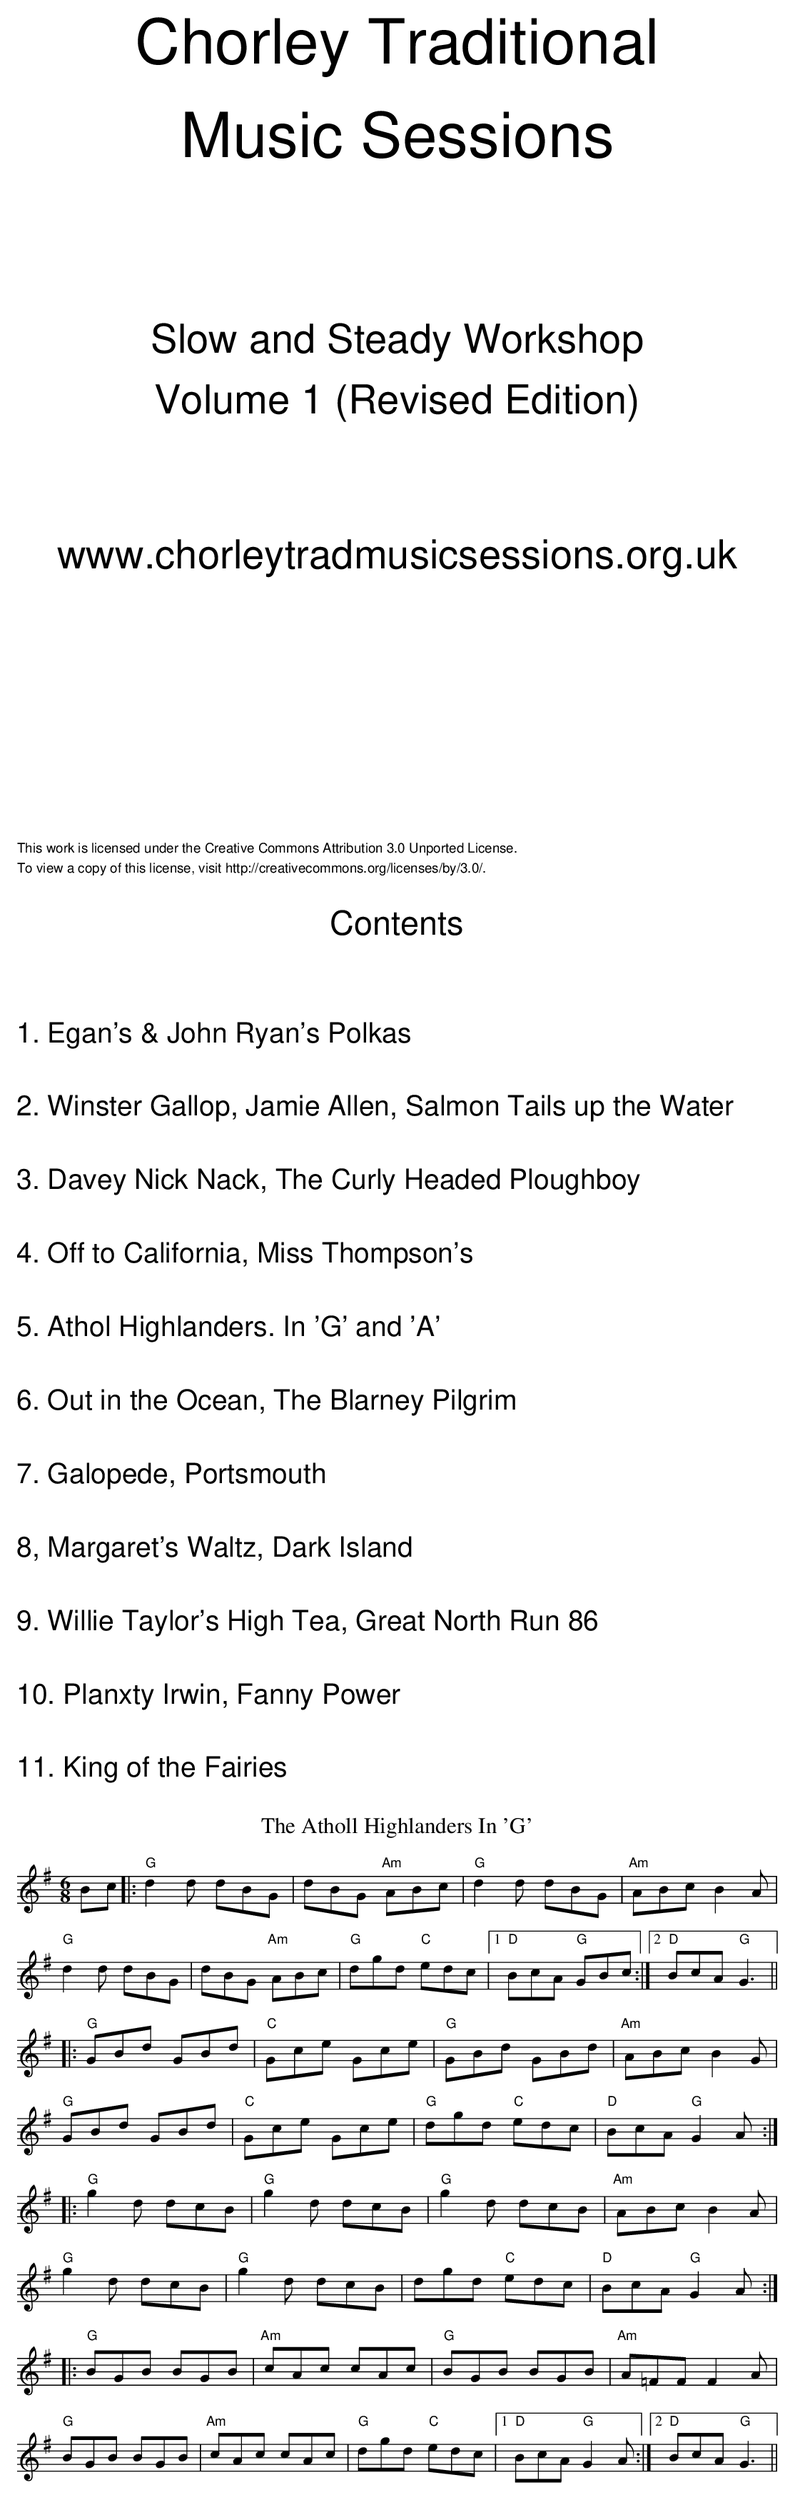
X:1
T:The Atholl Highlanders In 'G'
M:6/8
L:1/8
K:G
Bc |:"G"d2d dBG|dBG "Am"ABc|"G"d2d dBG|"Am"ABc B2A|
"G"d2d dBG|dBG "Am"ABc|"G"dgd "C"edc|[1"D"BcA "G"GBc:|[2"D"BcA "G"G3||
|:"G"GBd GBd|"C"Gce Gce|"G"GBd GBd|"Am"ABc B2G|
"G"GBd GBd|"C"Gce Gce|"G"dgd "C"edc|"D"BcA "G"G2A:|
|:"G"g2d dcB|"G"g2d dcB|"G"g2d dcB|"Am"ABc B2A|
"G"g2d dcB|"G"g2d dcB|dgd "C"edc|"D"BcA "G"G2A:|
|:"G"BGB BGB|"Am"cAc cAc|"G"BGB BGB|"Am"A=FFF2A|
"G"BGB BGB|"Am"cAc cAc|"G"dgd "C"edc|[1"D"BcA "G"G2A:|[2"D"BcA "G"G3||
